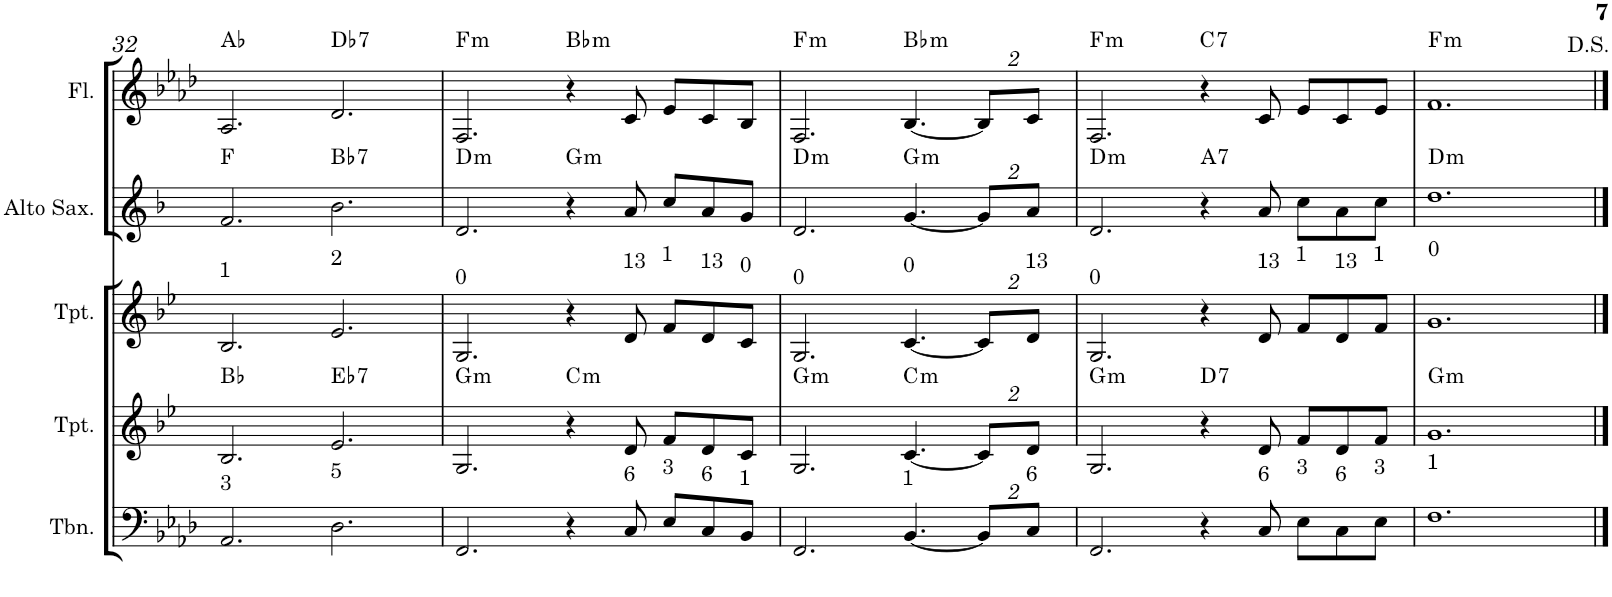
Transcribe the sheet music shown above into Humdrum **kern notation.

**kern	**kern	**harte	**kern	**kern	**harte	**kern	**harte
*part5	*part4	*part4	*part3	*part2	*part2	*part1	*part1
*staff5	*staff4	*	*staff3	*staff2	*	*staff1	*
*I"C clavF	*I"Bb	*	*I"Bb - Pirata	*I"Eb	*	*I"C clavG	*
!!LO:PB:g=z
*clefF4	*clefG2	*	*clefG2	*clefG2	*	*clefG2	*
*	*Trd1c2	*	*Trd1c2	*Trd5c9	*	*	*
*k[b-e-a-d-]	*k[b-e-]	*	*k[b-e-]	*k[b-]	*	*k[b-e-a-d-]	*
*A-:	*B-:	*	*B-:	*F:	*	*A-:	*
*M12/8	*M12/8	*	*M12/8	*M12/8	*	*M12/8	*
=32	=32	=32	=32	=32	=32	=32	=32
!	!	!	!LO:TX:a:t=1	!	!	!	!
!LO:TX:a:t=3	!	!	!	!	!	!	!
2.AA-/	2.B-/	Bb:maj	2.B-/	2.f/	F:maj	2.A-/	Ab:maj
!	!	!	!LO:TX:a:t=2	!	!	!	!
!LO:TX:a:t=5	!	!LO:H:kt=7	!	!	!LO:H:kt=7	!	!LO:H:kt=7
2.D-\	2.e-/	Eb:7	2.e-/	2.b-\	Bb:7	2.d-/	Db:7
=33	=33	=33	=33	=33	=33	=33	=33
!	!	!LO:H:kt=m	!LO:TX:a:t=0	!	!LO:H:kt=m	!	!LO:H:kt=m
2.FF/	2.G/	G:min	2.G/	2.d/	D:min	2.F/	F:min
!	!	!LO:H:kt=m	!	!	!LO:H:kt=m	!	!LO:H:kt=m
4r	4r	C:min	4r	4r	G:min	4r	Bb:min
!	!	!	!LO:TX:a:t=13	!	!	!	!
!LO:TX:a:t=6	!	!	!	!	!	!	!
8C/	8d/	.	8d/	8a/	.	8c/	.
!	!	!	!LO:TX:a:t=1	!	!	!	!
!LO:TX:a:t=3	!	!	!	!	!	!	!
8E-/L	8f/L	.	8f/L	8cc/L	.	8e-/L	.
!	!	!	!LO:TX:a:t=13	!	!	!	!
!LO:TX:a:t=6	!	!	!	!	!	!	!
8C/	8d/	.	8d/	8a/	.	8c/	.
!	!	!	!LO:TX:a:t=0	!	!	!	!
!LO:TX:a:t=1	!	!	!	!	!	!	!
8BB-/J	8c/J	.	8c/J	8g/J	.	8B-/J	.
=34	=34	=34	=34	=34	=34	=34	=34
!	!	!LO:H:kt=m	!LO:TX:a:t=0	!	!LO:H:kt=m	!	!LO:H:kt=m
2.FF/	2.G/	G:min	2.G/	2.d/	D:min	2.F/	F:min
!	!	!	!LO:TX:a:t=0	!	!	!	!
!LO:TX:a:t=1	!	!LO:H:kt=m	!	!	!LO:H:kt=m	!	!LO:H:kt=m
[<4.BB-/	[<4.c/	C:min	[<4.c/	[<4.g/	G:min	[<4.B-/	Bb:min
*Xbrackettup	*Xbrackettup	*	*Xbrackettup	*Xbrackettup	*	*Xbrackettup	*
16%3BB-/L]	16%3c/L]	.	16%3c/L]	16%3g/L]	.	16%3B-/L]	.
!	!	!	!LO:TX:a:t=13	!	!	!	!
!LO:TX:a:t=6	!	!	!	!	!	!	!
16%3C/J	16%3d/J	.	16%3d/J	16%3a/J	.	16%3c/J	.
=35	=35	=35	=35	=35	=35	=35	=35
!	!	!LO:H:kt=m	!LO:TX:a:t=0	!	!LO:H:kt=m	!	!LO:H:kt=m
2.FF/	2.G/	G:min	2.G/	2.d/	D:min	2.F/	F:min
!	!	!LO:H:kt=7	!	!	!LO:H:kt=7	!	!LO:H:kt=7
4r	4r	D:7	4r	4r	A:7	4r	C:7
!	!	!	!LO:TX:a:t=13	!	!	!	!
!LO:TX:a:t=6	!	!	!	!	!	!	!
8C/	8d/	.	8d/	8a/	.	8c/	.
!	!	!	!LO:TX:a:t=1	!	!	!	!
!LO:TX:a:t=3	!	!	!	!	!	!	!
8E-\L	8f/L	.	8f/L	8cc\L	.	8e-/L	.
!	!	!	!LO:TX:a:t=13	!	!	!	!
!LO:TX:a:t=6	!	!	!	!	!	!	!
8C\	8d/	.	8d/	8a\	.	8c/	.
!	!	!	!LO:TX:a:t=1	!	!	!	!
!LO:TX:a:t=3	!	!	!	!	!	!	!
8E-\J	8f/J	.	8f/J	8cc\J	.	8e-/J	.
=36	=36	=36	=36	=36	=36	=36	=36
!	!	!	!LO:TX:a:t=0	!	!	!	!
!LO:TX:a:t=1	!	!LO:H:kt=m	!	!	!LO:H:kt=m	!	!LO:H:kt=m
1.F	1.g	G:min	1.g	1.dd	D:min	1.f	F:min
==	==	==	==	==	==	==	==
*-	*-	*-	*-	*-	*-	*-	*-
